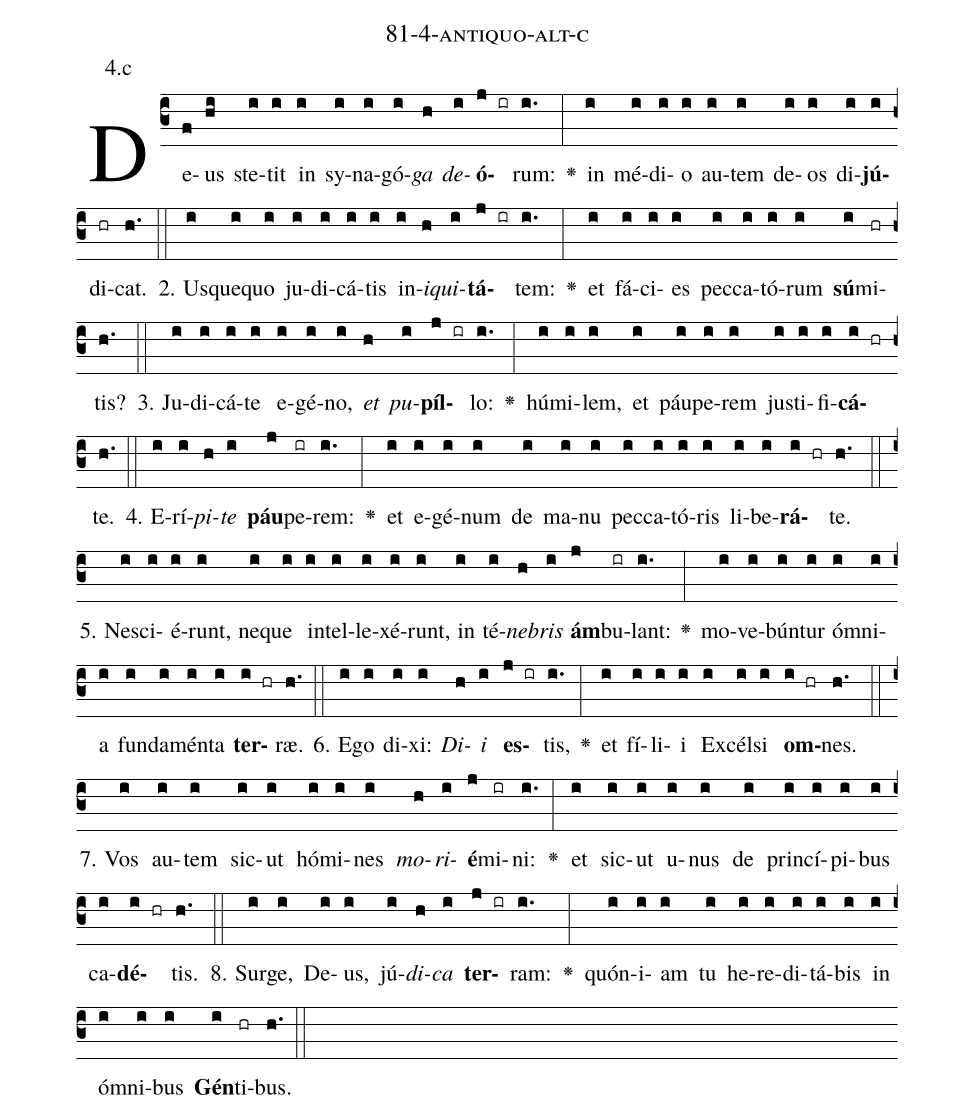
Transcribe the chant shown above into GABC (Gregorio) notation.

name: 81-4-antiquo-alt-c;
annotation: 4.c;
%%
(c3)De(f)us(hi) ste(i)tit(i) in(i) sy(i)na(i)gó(i)<i>ga</i>(h) <i>de</i>(i)<b>ó</b>(j ir)rum:(i.) <v>\greheightstar</v>(:) in(i) mé(i)di(i)o(i) au(i)tem(i) de(i)os(i) di(i)<b>jú</b>(i)di(hr)cat.(h.) (::)
2. Us(i)que(i)quo(i) ju(i)di(i)cá(i)tis(i) in(i)<i>i</i>(h)<i>qui</i>(i)<b>tá</b>(j ir)tem:(i.) <v>\greheightstar</v>(:) et(i) fá(i)ci(i)es(i) pec(i)ca(i)tó(i)rum(i) <b>sú</b>(i)mi(hr)tis?(h.) (::)
3. Ju(i)di(i)cá(i)te(i) e(i)gé(i)no,(i) <i>et</i>(h) <i>pu</i>(i)<b>píl</b>(j ir)lo:(i.) <v>\greheightstar</v>(:) hú(i)mi(i)lem,(i) et(i) páu(i)pe(i)rem(i) jus(i)ti(i)fi(i)<b>cá</b>(i hr)te.(h.) (::)
4. E(i)rí(i)<i>pi</i>(h)<i>te</i>(i) <b>páu</b>(j)pe(ir)rem:(i.) <v>\greheightstar</v>(:) et(i) e(i)gé(i)num(i) de(i) ma(i)nu(i) pec(i)ca(i)tó(i)ris(i) li(i)be(i)<b>rá</b>(i hr)te.(h.) (::)
5. Ne(i)sci(i)é(i)runt,(i) ne(i)que(i) in(i)tel(i)le(i)xé(i)runt,(i) in(i) té(i)<i>ne</i>(h)<i>bris</i>(i) <b>ám</b>(j)bu(ir)lant:(i.) <v>\greheightstar</v>(:) mo(i)ve(i)bún(i)tur(i) óm(i)ni(i)a(i) fun(i)da(i)mén(i)ta(i) <b>ter</b>(i hr)ræ.(h.) (::)
6. E(i)go(i) di(i)xi:(i) <i>Di</i>(h)<i>i</i>(i) <b>es</b>(j ir)tis,(i.) <v>\greheightstar</v>(:) et(i) fí(i)li(i)i(i) Ex(i)cél(i)si(i) <b>om</b>(i hr)nes.(h.) (::)
7. Vos(i) au(i)tem(i) sic(i)ut(i) hó(i)mi(i)nes(i) <i>mo</i>(h)<i>ri</i>(i)<b>é</b>(j)mi(ir)ni:(i.) <v>\greheightstar</v>(:) et(i) sic(i)ut(i) u(i)nus(i) de(i) prin(i)cí(i)pi(i)bus(i) ca(i)<b>dé</b>(i hr)tis.(h.) (::)
8. Sur(i)ge,(i) De(i)us,(i) jú(i)<i>di</i>(h)<i>ca</i>(i) <b>ter</b>(j ir)ram:(i.) <v>\greheightstar</v>(:) quón(i)i(i)am(i) tu(i) he(i)re(i)di(i)tá(i)bis(i) in(i) óm(i)ni(i)bus(i) <b>Gén</b>(i)ti(hr)bus.(h.) (::)
